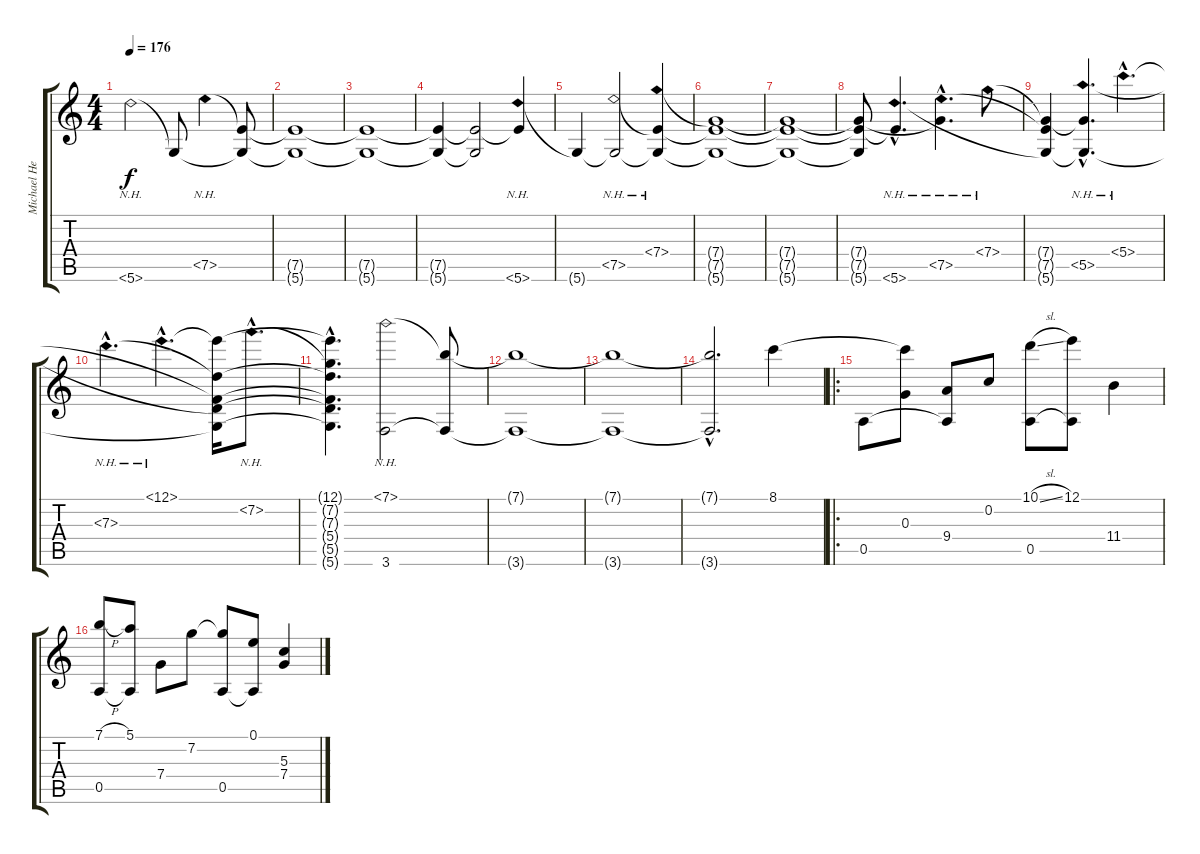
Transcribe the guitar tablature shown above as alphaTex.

\track ("Michael Hedges" "Michael He") {instrument acousticguitarsteel}
\staff {score tabs}
\tuning (E4 C4 G3 C3 A2 D2) {hide}
\ts (4 4)
\tempo 176
\clef g2
\ks c
5.6{nh}.2{dy f instrument acousticguitarsteel} 5.6{t}.8 7.5{nh}.4 (7.5{t} 5.6{t}).8 |
(7.5{t} 5.6{t}).1 |
(7.5{t} 5.6{t}).1 |
(7.5{t} 5.6{t}).4 (7.5{t} 5.6{t}).2 (7.5{t} 5.6{nh}).4 |
5.6{t}.4 (7.5{nh} 5.6{t}).2 (7.4{nh} 7.5{t} 5.6{t}).4 |
(7.4{t} 7.5{t} 5.6{t}).1 |
(7.4{t} 7.5{t} 5.6{t}).1 |
(7.4{t} 7.5{t} 5.6{t}).8 (7.5{hac t} 5.6{nh hac}).4{d} (7.4{hac t} 7.5{nh hac}).4{d} 7.4{nh}.8 |
(7.4{t} 7.5{t} 5.6{t}).4 (7.4{hac t} 5.5{nh hac} 5.6{hac t}).4{d} 5.4{nh hac}.4{d} |
7.3{nh hac}.4{d} 12.1{nh hac}.4{d} (12.1{t} 7.3{t} 5.4{t} 5.5{t} 5.6{t}).16 7.2{nh hac}.8{d} |
(12.1{hac t} 7.2{hac t} 7.3{hac t} 5.4{hac t} 5.5{hac t} 5.6{hac t}).4{d} (7.1{nh} 3.6).2 (7.1{t} 3.6{t}).8 |
(7.1{t} 3.6{t}).1 |
(7.1{t} 3.6{t}).1 |
(7.1{hac t} 3.6{hac t}).2{d} 8.1.4 |
\ro
0.5.8 (8.1{t} 0.3).8 (9.4 0.5{t}).8 0.2.8 (10.1{sl} 0.5).8 (12.1 0.5{t}).8 11.4.4 |
(7.1{h} 0.5).8 (5.1 0.5{t}).8 7.4.8 7.2.8 (7.2{t} 0.5).8 (0.1 0.5{t}).8 (5.3 7.4).4
